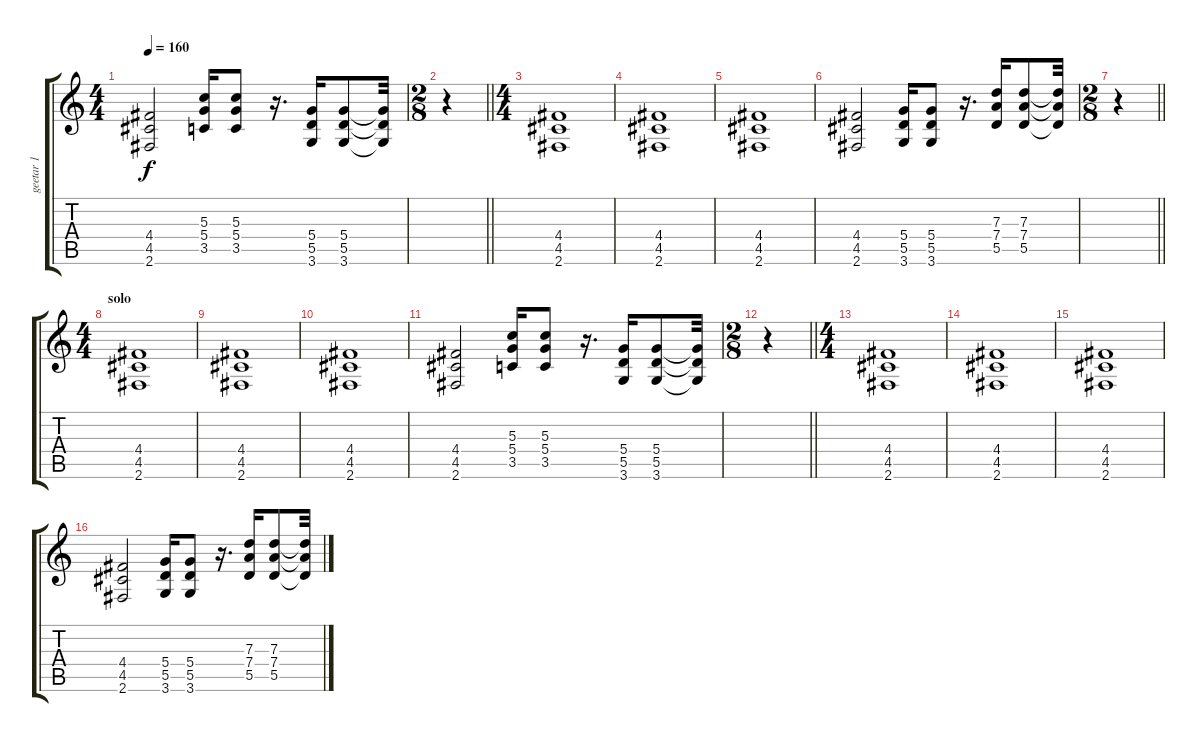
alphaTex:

\track ("geetar 1" "geetar 1") {instrument distortionguitar}
\staff {score tabs}
\tuning (E4 B3 G3 D3 A2 E2) {hide}
\ts (4 4)
\tempo 160
\clef g2
\ks c
(4.4 4.5 2.6).2{dy f} (5.3 5.4 3.5).16 (5.3 5.4 3.5).8 r.16{d} (5.4 5.5 3.6).16 (5.4 5.5 3.6).8 (5.4{t} 5.5{t} 3.6{t}).32 |
\ts (2 8)
\barLineRight lightlight
r.4 |
\ts (4 4)
(4.4 4.5 2.6).1 |
(4.4 4.5 2.6).1 |
(4.4 4.5 2.6).1 |
(4.4 4.5 2.6).2 (5.4 5.5 3.6).16 (5.4 5.5 3.6).8 r.16{d} (7.3 7.4 5.5).16 (7.3 7.4 5.5).8 (7.3{t} 7.4{t} 5.5{t}).32 |
\ts (2 8)
\barLineRight lightlight
r.4 |
\ts (4 4)
\section ("" "solo")
(4.4 4.5 2.6).1 |
(4.4 4.5 2.6).1 |
(4.4 4.5 2.6).1 |
(4.4 4.5 2.6).2 (5.3 5.4 3.5).16 (5.3 5.4 3.5).8 r.16{d} (5.4 5.5 3.6).16 (5.4 5.5 3.6).8 (5.4{t} 5.5{t} 3.6{t}).32 |
\ts (2 8)
\barLineRight lightlight
r.4 |
\ts (4 4)
(4.4 4.5 2.6).1 |
(4.4 4.5 2.6).1 |
(4.4 4.5 2.6).1 |
(4.4 4.5 2.6).2 (5.4 5.5 3.6).16 (5.4 5.5 3.6).8 r.16{d} (7.3 7.4 5.5).16 (7.3 7.4 5.5).8 (7.3{t} 7.4{t} 5.5{t}).32
